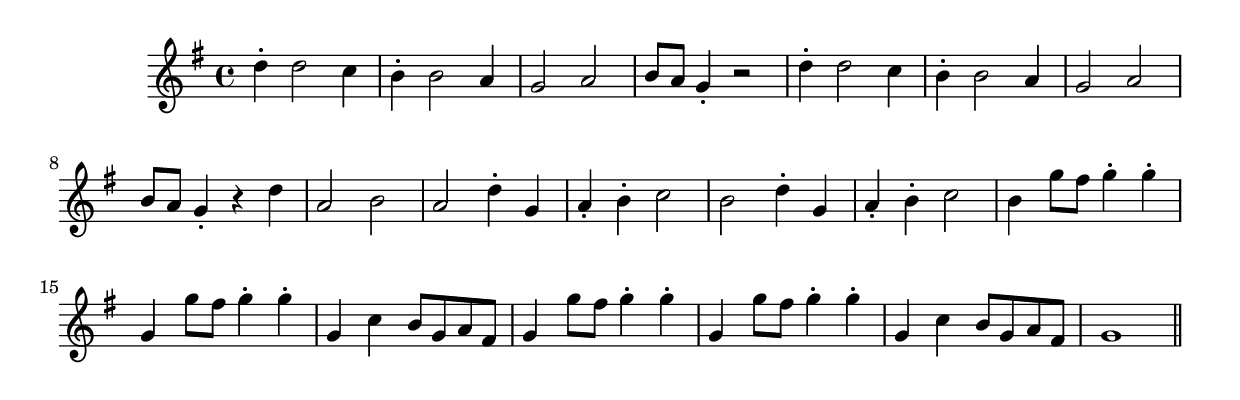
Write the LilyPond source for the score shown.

\version "2.19.49"
%{\header {
  title = "tune from Stabat Mater"
  composer = "Pergolesi"
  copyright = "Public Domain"
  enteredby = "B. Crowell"
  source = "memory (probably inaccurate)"
}%}
\score{{\key g \major
    \time 4/4
    %{\tempo 4=140
    %}\relative d'' {
d4-. d2 c4 | b4-. b2 a4 | g2 a2 | b8 a g4-. r2 |
d'4-. d2 c4 | b4-. b2 a4 | g2 a2 | b8 a g4-. r4 d' |
a2 b | a2 d4-. g,4 | a4-. b4-. c2 | b2 d4-. g,4 | a4-. b4-. c2 |
b4 g'8 fis g4-. g4-. | g,4 g'8 fis g4-. g4-. | g,4 c b8 g a fis | 
g4 g'8 fis g4-. g4-. | g,4 g'8 fis g4-. g4-. | g,4 c b8 g a fis | g1 \bar "||"
}
}}